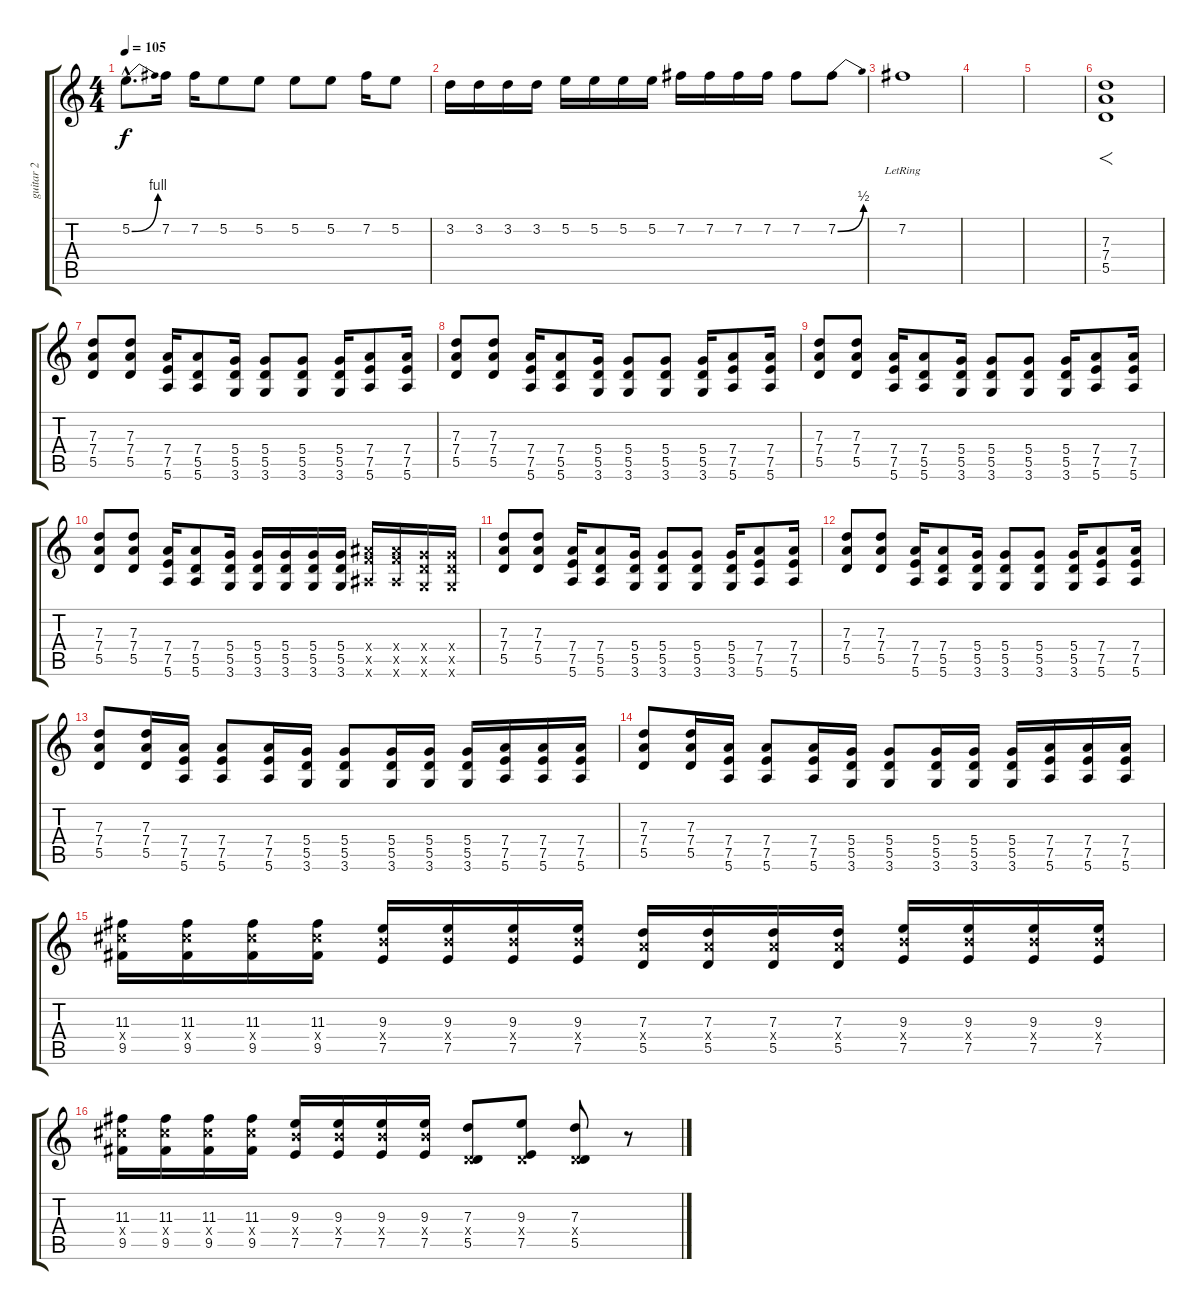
\track ("guitar 2" "guitar 2") {instrument distortionguitar}
\staff {score tabs}
\tuning (E4 B3 G3 D3 A2 E2) {hide}
\ts (4 4)
\tempo 105
\clef g2
\ks c
5.2{be (bend 0 0 60 4) hac}.8{d dy f} 7.2.16 7.2.16 5.2.8 5.2.8 5.2.8 5.2.8 7.2.16 5.2.8 |
3.2.16 3.2.16 3.2.16 3.2.16 5.2.16 5.2.16 5.2.16 5.2.16 7.2.16 7.2.16 7.2.16 7.2.16 7.2.8 7.2{be (bend 0 0 60 2)}.8 |
7.2{lr}.1 |
|
|
(7.3 7.4 5.5).1{f} |
(7.3 7.4 5.5).8{volume 16 instrument distortionguitar} (7.3 7.4 5.5).8 (7.4 7.5 5.6).16 (7.4 5.5 5.6).8 (5.4 5.5 3.6).16 (5.4 5.5 3.6).8 (5.4 5.5 3.6).8 (5.4 5.5 3.6).16 (7.4 7.5 5.6).8 (7.4 7.5 5.6).16 |
(7.3 7.4 5.5).8{volume 16 instrument distortionguitar} (7.3 7.4 5.5).8 (7.4 7.5 5.6).16 (7.4 5.5 5.6).8 (5.4 5.5 3.6).16 (5.4 5.5 3.6).8 (5.4 5.5 3.6).8 (5.4 5.5 3.6).16 (7.4 7.5 5.6).8 (7.4 7.5 5.6).16 |
(7.3 7.4 5.5).8{volume 16 instrument distortionguitar} (7.3 7.4 5.5).8 (7.4 7.5 5.6).16 (7.4 5.5 5.6).8 (5.4 5.5 3.6).16 (5.4 5.5 3.6).8 (5.4 5.5 3.6).8 (5.4 5.5 3.6).16 (7.4 7.5 5.6).8 (7.4 7.5 5.6).16 |
(7.3 7.4 5.5).8 (7.3 7.4 5.5).8 (7.4 7.5 5.6).16 (7.4 5.5 5.6).8 (5.4 5.5 3.6).16 (5.4 5.5 3.6).16 (5.4 5.5 3.6).16 (5.4 5.5 3.6).16 (5.4 5.5 3.6).16 (8.4{x} 8.5{x} 6.6{x}).16 (8.4{x} 8.5{x} 6.6{x}).16 (5.4{x} 5.5{x} 3.6{x}).16 (5.4{x} 5.5{x} 3.6{x}).16 |
(7.3 7.4 5.5).8{volume 16 instrument distortionguitar} (7.3 7.4 5.5).8 (7.4 7.5 5.6).16 (7.4 5.5 5.6).8 (5.4 5.5 3.6).16 (5.4 5.5 3.6).8 (5.4 5.5 3.6).8 (5.4 5.5 3.6).16 (7.4 7.5 5.6).8 (7.4 7.5 5.6).16 |
(7.3 7.4 5.5).8{volume 16 instrument distortionguitar} (7.3 7.4 5.5).8 (7.4 7.5 5.6).16 (7.4 5.5 5.6).8 (5.4 5.5 3.6).16 (5.4 5.5 3.6).8 (5.4 5.5 3.6).8 (5.4 5.5 3.6).16 (7.4 7.5 5.6).8 (7.4 7.5 5.6).16 |
(7.3 7.4 5.5).8{volume 16} (7.3 7.4 5.5).16 (7.4 7.5 5.6).16 (7.4 7.5 5.6).8 (7.4 7.5 5.6).16 (5.4 5.5 3.6).16 (5.4 5.5 3.6).8 (5.4 5.5 3.6).16 (5.4 5.5 3.6).16 (5.4 5.5 3.6).16 (7.4 7.5 5.6).16 (7.4 7.5 5.6).16 (7.4 7.5 5.6).16 |
(7.3 7.4 5.5).8 (7.3 7.4 5.5).16 (7.4 7.5 5.6).16 (7.4 7.5 5.6).8 (7.4 7.5 5.6).16 (5.4 5.5 3.6).16 (5.4 5.5 3.6).8 (5.4 5.5 3.6).16 (5.4 5.5 3.6).16 (5.4 5.5 3.6).16 (7.4 7.5 5.6).16 (7.4 7.5 5.6).16 (7.4 7.5 5.6).16 |
(11.3 11.4{x} 9.5).16 (11.3 11.4{x} 9.5).16 (11.3 11.4{x} 9.5).16 (11.3 11.4{x} 9.5).16 (9.3 9.4{x} 7.5).16 (9.3 9.4{x} 7.5).16 (9.3 9.4{x} 7.5).16 (9.3 9.4{x} 7.5).16 (7.3 7.4{x} 5.5).16 (7.3 7.4{x} 5.5).16 (7.3 7.4{x} 5.5).16 (7.3 7.4{x} 5.5).16 (9.3 9.4{x} 7.5).16 (9.3 9.4{x} 7.5).16 (9.3 9.4{x} 7.5).16 (9.3 9.4{x} 7.5).16 |
(11.3 11.4{x} 9.5).16 (11.3 11.4{x} 9.5).16 (11.3 11.4{x} 9.5).16 (11.3 11.4{x} 9.5).16 (9.3 9.4{x} 7.5).16 (9.3 9.4{x} 7.5).16 (9.3 9.4{x} 7.5).16 (9.3 9.4{x} 7.5).16 (7.3 0.4{x} 5.5).8 (9.3 0.4{x} 7.5).8 (7.3 0.4{x} 5.5).8 r.8
